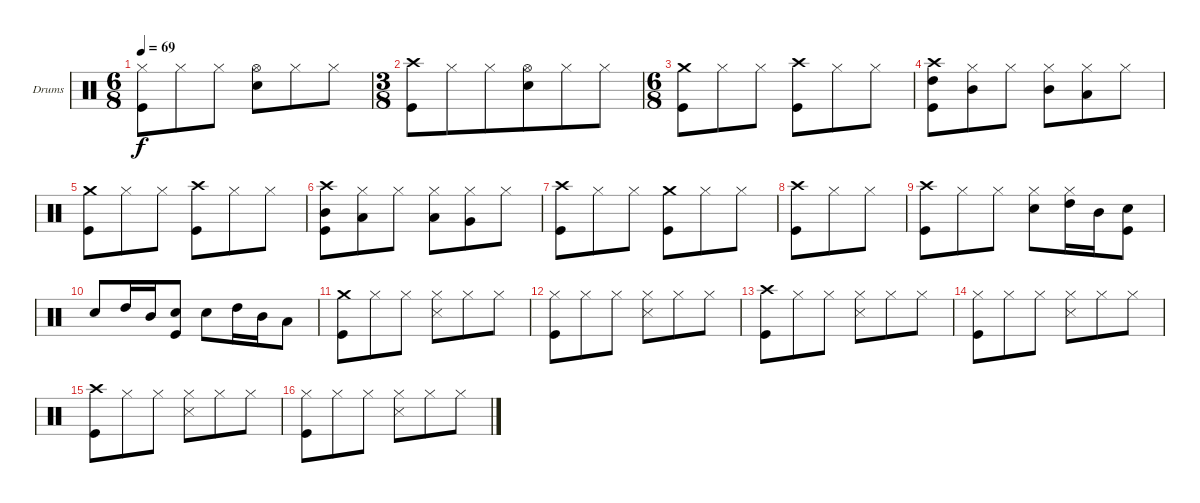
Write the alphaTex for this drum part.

\bracketExtendMode groupsimilarinstruments
\firstSystemTrackNameOrientation horizontal
\otherSystemsTrackNameOrientation horizontal
\track ("Drumkit" "Drums") {instrument percussion}
\staff {score}
\articulation defaults
\ts (6 8)
\tempo 69
\clef neutral
\ks c
("Hi-Hat (closed)" "Kick (hit)").8{dy f} "Hi-Hat (closed)".8 "Hi-Hat (closed)".8 ("Hi-Hat (open)" "Snare (hit) 2").8 "Hi-Hat (closed)".8 "Hi-Hat (closed)".8 |
\ts (3 8)
("Crash high (hit)" "Kick (hit)").8 "Hi-Hat (closed)".8 "Hi-Hat (closed)".8 ("Hi-Hat (open)" "Snare (hit) 2").8 "Hi-Hat (closed)".8 "Hi-Hat (closed)".8 |
\ts (6 8)
("Crash medium (hit)" "Kick (hit)").8 "Hi-Hat (closed)".8 "Hi-Hat (closed)".8 ("Crash high (hit)" "Kick (hit)").8 "Hi-Hat (closed)".8 "Hi-Hat (closed)".8 |
("Crash high (hit)" "Kick (hit)" "High Tom (hit)").8 ("Hi-Hat (closed)" "Mid Tom (hit)").8 "Hi-Hat (closed)".8 ("Hi-Hat (closed)" "Mid Tom (hit)").8 ("Hi-Hat (closed)" "Low Tom (hit)").8 "Hi-Hat (closed)".8 |
("Crash medium (hit)" "Kick (hit)").8 "Hi-Hat (closed)".8 "Hi-Hat (closed)".8 ("Crash high (hit)" "Kick (hit)").8 "Hi-Hat (closed)".8 "Hi-Hat (closed)".8 |
("Crash high (hit)" "Kick (hit)" "Mid Tom (hit)").8 ("Hi-Hat (closed)" "Low Tom (hit)").8 "Hi-Hat (closed)".8 ("Hi-Hat (closed)" "Low Tom (hit)").8 ("Hi-Hat (closed)" "Very Low Tom (hit)").8 "Hi-Hat (closed)".8 |
("Crash high (hit)" "Kick (hit)").8 "Hi-Hat (closed)".8 "Hi-Hat (closed)".8 ("Crash medium (hit)" "Kick (hit)").8 "Hi-Hat (closed)".8 "Hi-Hat (closed)".8 |
("Crash high (hit)" "Kick (hit)").8 "Hi-Hat (closed)".8 "Hi-Hat (closed)".8 |
("Crash high (hit)" "Kick (hit)").8 "Hi-Hat (closed)".8 "Hi-Hat (closed)".8 ("Hi-Hat (closed)" "Snare (hit) 2").8 ("Hi-Hat (closed)" "High Tom (hit)").16 "Mid Tom (hit)".16 ("Snare (hit) 2" "Kick (hit)").8 |
"Snare (hit) 2".8 "High Tom (hit)".16 "Mid Tom (hit)".16 ("Snare (hit) 2" "Kick (hit)").8 "Snare (hit) 2".8 "High Tom (hit)".16 "Mid Tom (hit)".16 "Low Tom (hit)".8 |
("Crash medium (hit)" "Kick (hit)").8 "Hi-Hat (closed)".8 "Hi-Hat (closed)".8 ("Hi-Hat (closed)" "Snare (side stick) 3").8 "Hi-Hat (closed)".8 "Hi-Hat (closed)".8 |
("Hi-Hat (closed)" "Kick (hit)").8 "Hi-Hat (closed)".8 "Hi-Hat (closed)".8 ("Hi-Hat (closed)" "Snare (side stick) 3").8 "Hi-Hat (closed)".8 "Hi-Hat (closed)".8 |
("Crash high (hit)" "Kick (hit)").8 "Hi-Hat (closed)".8 "Hi-Hat (closed)".8 ("Hi-Hat (closed)" "Snare (side stick) 3").8 "Hi-Hat (closed)".8 "Hi-Hat (closed)".8 |
("Hi-Hat (closed)" "Kick (hit)").8 "Hi-Hat (closed)".8 "Hi-Hat (closed)".8 ("Hi-Hat (closed)" "Snare (side stick) 3").8 "Hi-Hat (closed)".8 "Hi-Hat (closed)".8 |
("Crash high (hit)" "Kick (hit)").8 "Hi-Hat (closed)".8 "Hi-Hat (closed)".8 ("Hi-Hat (closed)" "Snare (side stick) 3").8 "Hi-Hat (closed)".8 "Hi-Hat (closed)".8 |
("Hi-Hat (closed)" "Kick (hit)").8 "Hi-Hat (closed)".8 "Hi-Hat (closed)".8 ("Hi-Hat (closed)" "Snare (side stick) 3").8 "Hi-Hat (closed)".8 "Hi-Hat (closed)".8
